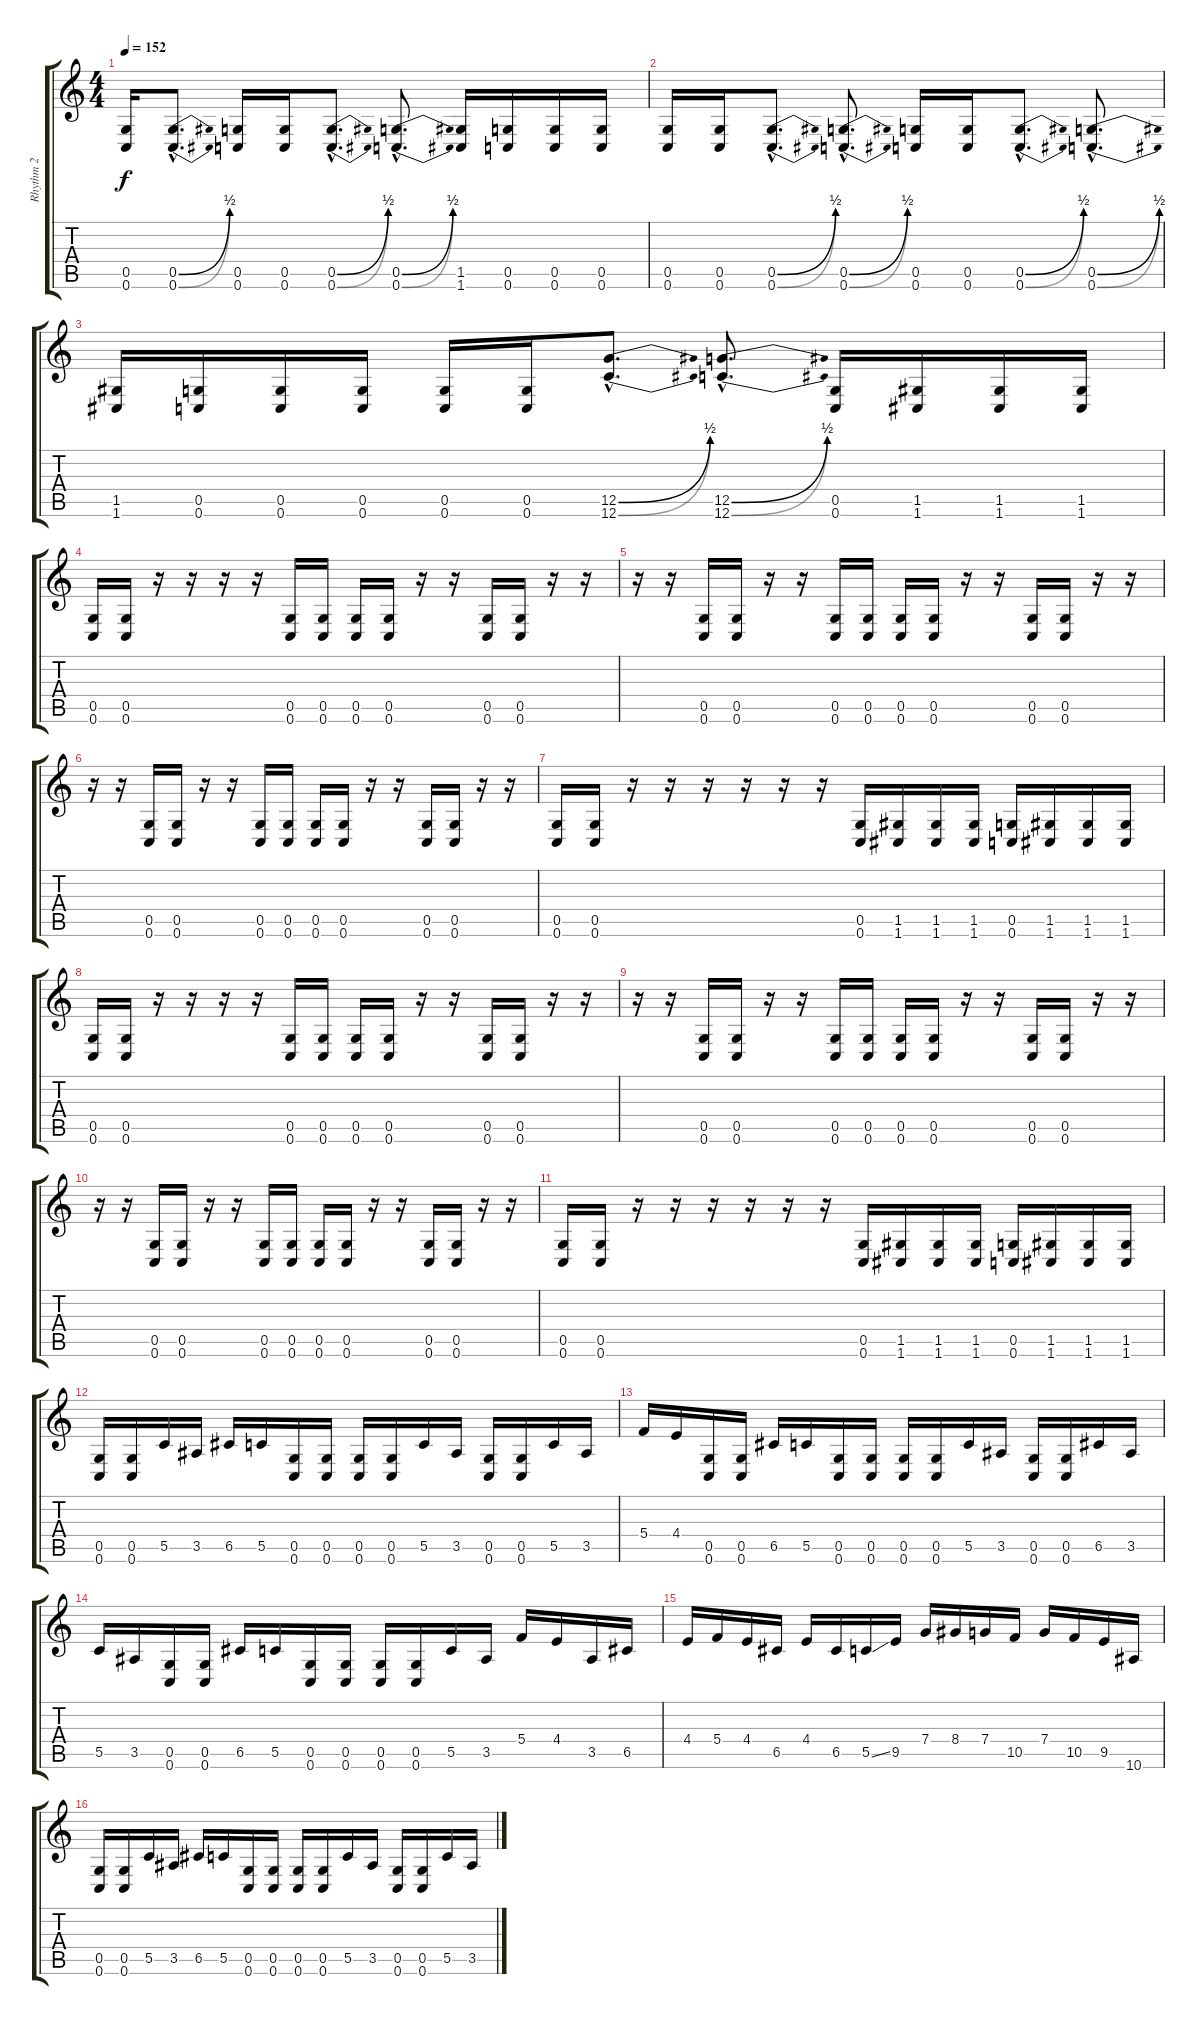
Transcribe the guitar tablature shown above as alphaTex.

\track ("Rhythm 2" "Rhythm 2") {instrument distortionguitar}
\staff {score tabs}
\tuning (D4 A3 F3 C3 G2 C2) {hide}
\ts (4 4)
\tempo 152
\clef g2
\ks c
(0.5{t} 0.6{t}).16{dy f} (0.5{be (bend 0 0 60 2) hac} 0.6{be (bend 0 0 60 2) hac}).8{d} (0.5 0.6).16 (0.5 0.6).16 (0.5{be (bend 0 0 60 2) hac} 0.6{be (bend 0 0 60 2) hac}).8{d} (0.5{be (bend 0 0 60 2) hac} 0.6{be (bend 0 0 60 2) hac}).8{d} (1.5 1.6).16 (0.5 0.6).16 (0.5 0.6).16 (0.5 0.6).16 |
(0.5 0.6).16 (0.5 0.6).16 (0.5{be (bend 0 0 60 2) hac} 0.6{be (bend 0 0 60 2) hac}).8{d} (0.5{be (bend 0 0 60 2) hac} 0.6{be (bend 0 0 60 2) hac}).8{d} (0.5 0.6).16 (0.5 0.6).16 (0.5{be (bend 0 0 60 2) hac} 0.6{be (bend 0 0 60 2) hac}).8{d} (0.5{be (bend 0 0 60 2) hac} 0.6{be (bend 0 0 60 2) hac}).8{d} |
(1.5 1.6).16 (0.5 0.6).16 (0.5 0.6).16 (0.5 0.6).16 (0.5 0.6).16 (0.5 0.6).16 (12.5{be (bend 0 0 60 2) hac} 12.6{be (bend 0 0 60 2) hac}).8{d} (12.5{be (bend 0 0 60 2) hac} 12.6{be (bend 0 0 60 2) hac}).8{d} (0.5 0.6).16 (1.5 1.6).16 (1.5 1.6).16 (1.5 1.6).16 |
(0.5 0.6).16 (0.5 0.6).16 r.16 r.16 r.16 r.16 (0.5 0.6).16 (0.5 0.6).16 (0.5 0.6).16 (0.5 0.6).16 r.16 r.16 (0.5 0.6).16 (0.5 0.6).16 r.16 r.16 |
r.16 r.16 (0.5 0.6).16 (0.5 0.6).16 r.16 r.16 (0.5 0.6).16 (0.5 0.6).16 (0.5 0.6).16 (0.5 0.6).16 r.16 r.16 (0.5 0.6).16 (0.5 0.6).16 r.16 r.16 |
r.16 r.16 (0.5 0.6).16 (0.5 0.6).16 r.16 r.16 (0.5 0.6).16 (0.5 0.6).16 (0.5 0.6).16 (0.5 0.6).16 r.16 r.16 (0.5 0.6).16 (0.5 0.6).16 r.16 r.16 |
(0.5 0.6).16 (0.5 0.6).16 r.16 r.16 r.16 r.16 r.16 r.16 (0.5 0.6).16 (1.5 1.6).16 (1.5 1.6).16 (1.5 1.6).16 (0.5 0.6).16 (1.5 1.6).16 (1.5 1.6).16 (1.5 1.6).16 |
(0.5 0.6).16 (0.5 0.6).16 r.16 r.16 r.16 r.16 (0.5 0.6).16 (0.5 0.6).16 (0.5 0.6).16 (0.5 0.6).16 r.16 r.16 (0.5 0.6).16 (0.5 0.6).16 r.16 r.16 |
r.16 r.16 (0.5 0.6).16 (0.5 0.6).16 r.16 r.16 (0.5 0.6).16 (0.5 0.6).16 (0.5 0.6).16 (0.5 0.6).16 r.16 r.16 (0.5 0.6).16 (0.5 0.6).16 r.16 r.16 |
r.16 r.16 (0.5 0.6).16 (0.5 0.6).16 r.16 r.16 (0.5 0.6).16 (0.5 0.6).16 (0.5 0.6).16 (0.5 0.6).16 r.16 r.16 (0.5 0.6).16 (0.5 0.6).16 r.16 r.16 |
(0.5 0.6).16 (0.5 0.6).16 r.16 r.16 r.16 r.16 r.16 r.16 (0.5 0.6).16 (1.5 1.6).16 (1.5 1.6).16 (1.5 1.6).16 (0.5 0.6).16 (1.5 1.6).16 (1.5 1.6).16 (1.5 1.6).16 |
(0.5 0.6).16 (0.5 0.6).16 5.5.16 3.5.16 6.5.16 5.5.16 (0.5 0.6).16 (0.5 0.6).16 (0.5 0.6).16 (0.5 0.6).16 5.5.16 3.5.16 (0.5 0.6).16 (0.5 0.6).16 5.5.16 3.5.16 |
5.4.16 4.4.16 (0.5 0.6).16 (0.5 0.6).16 6.5.16 5.5.16 (0.5 0.6).16 (0.5 0.6).16 (0.5 0.6).16 (0.5 0.6).16 5.5.16 3.5.16 (0.5 0.6).16 (0.5 0.6).16 6.5.16 3.5.16 |
5.5.16 3.5.16 (0.5 0.6).16 (0.5 0.6).16 6.5.16 5.5.16 (0.5 0.6).16 (0.5 0.6).16 (0.5 0.6).16 (0.5 0.6).16 5.5.16 3.5.16 5.4.16 4.4.16 3.5.16 6.5.16 |
4.4.16 5.4.16 4.4.16 6.5.16 4.4.16 6.5.16 5.5{ss}.16 9.5.16 7.4.16 8.4.16 7.4.16 10.5.16 7.4.16 10.5.16 9.5.16 10.6.16 |
(0.5 0.6).16 (0.5 0.6).16 5.5.16 3.5.16 6.5.16 5.5.16 (0.5 0.6).16 (0.5 0.6).16 (0.5 0.6).16 (0.5 0.6).16 5.5.16 3.5.16 (0.5 0.6).16 (0.5 0.6).16 5.5.16 3.5.16
